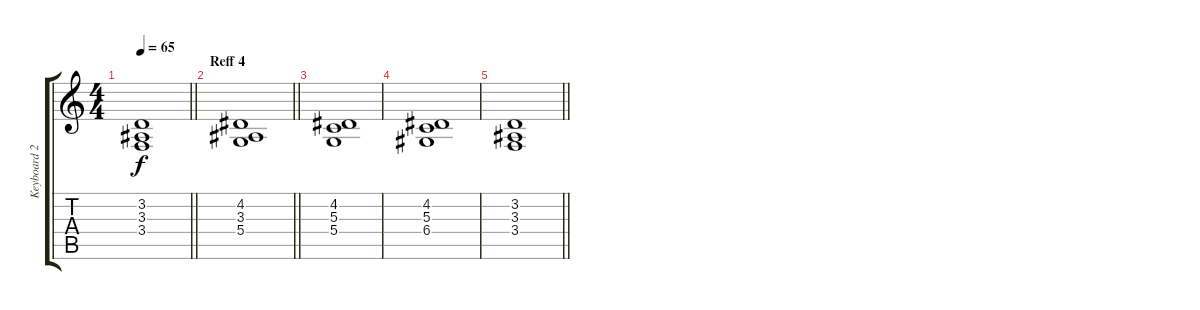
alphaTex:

\track ("Keyboard 2" "Keyboard 2") {instrument synthstrings1}
\staff {score tabs}
\tuning (E4 B3 G3 D3 A2 E2) {hide}
\ts (4 4)
\tempo 65
\clef g2
\barLineRight lightlight
\ks c
(3.2 3.3 3.4).1{dy f} |
\section ("" "Reff 4")
\barLineRight lightlight
(4.2 3.3 5.4).1 |
(4.2 5.3 5.4).1 |
(4.2 5.3 6.4).1 |
\barLineRight lightlight
(3.2 3.3 3.4).1
